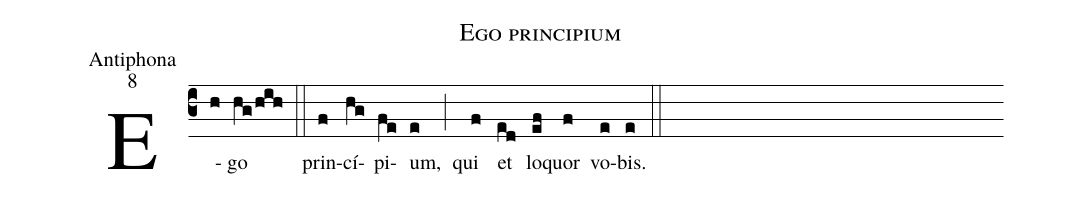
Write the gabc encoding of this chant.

name:Ego principium;
office-part:Antiphona;
mode:8;
%%
(c3) E(h)go(hg/hih) (::)
prin(f)cí(hg)pi(fe)um,(e) (;) qui(f) et(ed) lo(ef)quor(f) vo(e)bis.(e) (::)
